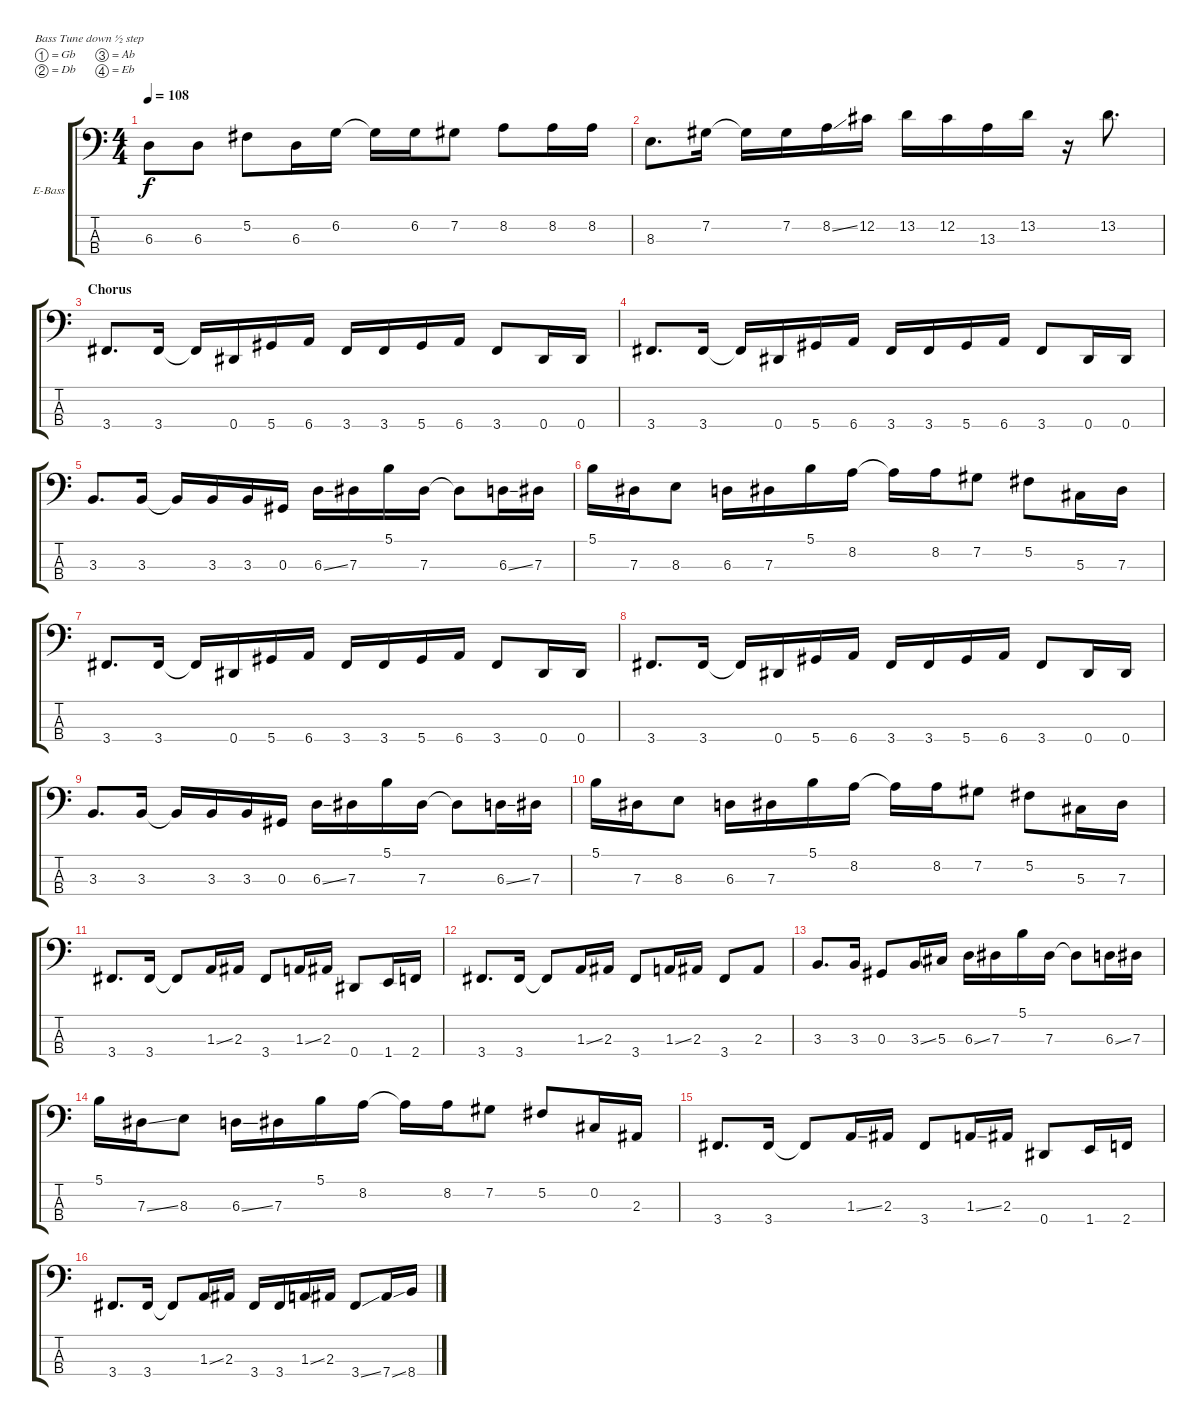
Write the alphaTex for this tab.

\bracketExtendMode groupsimilarinstruments
\firstSystemTrackNameOrientation horizontal
\otherSystemsTrackNameOrientation horizontal
\track ("Bass - Pat" "E-Bass") {instrument electricbasspick}
\staff {score tabs}
\tuning (Gb2 Db2 Ab1 Eb1)
\ts (4 4)
\tempo 108
\clef f4
\ks c
6.3.8{dy f} 6.3.8 5.2.8 6.3.16 6.2.16 6.2{t}.16 6.2.16 7.2.8 8.2.8 8.2.16 8.2.16 |
8.3.8{d} 7.2.16 7.2{t}.16 7.2.16 8.2{ss}.16 12.2.16 13.2.16 12.2.16 13.3.16 13.2.16 r.16 13.2.8{d} |
\section ("" "Chorus")
3.4.8{d} 3.4.16 3.4{t}.16 0.4.16 5.4.16 6.4.16 3.4.16 3.4.16 5.4.16 6.4.16 3.4.8 0.4.16 0.4.16 |
3.4.8{d} 3.4.16 3.4{t}.16 0.4.16 5.4.16 6.4.16 3.4.16 3.4.16 5.4.16 6.4.16 3.4.8 0.4.16 0.4.16 |
3.3.8{d} 3.3.16 3.3{t}.16 3.3.16 3.3.16 0.3.16 6.3{ss}.16 7.3.16 5.1.16 7.3.16 7.3{t}.8 6.3{ss}.16 7.3.16 |
5.1.16 7.3.16 8.3.8 6.3.16 7.3.16 5.1.16 8.2.16 8.2{t}.16 8.2.16 7.2.8 5.2.8 5.3.16 7.3.16 |
3.4.8{d} 3.4.16 3.4{t}.16 0.4.16 5.4.16 6.4.16 3.4.16 3.4.16 5.4.16 6.4.16 3.4.8 0.4.16 0.4.16 |
3.4.8{d} 3.4.16 3.4{t}.16 0.4.16 5.4.16 6.4.16 3.4.16 3.4.16 5.4.16 6.4.16 3.4.8 0.4.16 0.4.16 |
3.3.8{d} 3.3.16 3.3{t}.16 3.3.16 3.3.16 0.3.16 6.3{ss}.16 7.3.16 5.1.16 7.3.16 7.3{t}.8 6.3{ss}.16 7.3.16 |
5.1.16 7.3.16 8.3.8 6.3.16 7.3.16 5.1.16 8.2.16 8.2{t}.16 8.2.16 7.2.8 5.2.8 5.3.16 7.3.16 |
3.4.8{d} 3.4.16 3.4{t}.8 1.3{ss}.16 2.3.16 3.4.8 1.3{ss}.16 2.3.16 0.4.8 1.4.16 2.4.16 |
3.4.8{d} 3.4.16 3.4{t}.8 1.3{ss}.16 2.3.16 3.4.8 1.3{ss}.16 2.3.16 3.4.8 2.3.8 |
3.3.8{d} 3.3.16 0.3.8 3.3{ss}.16 5.3.16 6.3{ss}.16 7.3.16 5.1.16 7.3.16 7.3{t}.8 6.3{ss}.16 7.3.16 |
5.1.16 7.3{ss}.16 8.3.8 6.3{ss}.16 7.3.16 5.1.16 8.2.16 8.2{t}.16 8.2.16 7.2.8 5.2.8 0.2.16 2.3.16 |
3.4.8{d} 3.4.16 3.4{t}.8 1.3{ss}.16 2.3.16 3.4.8 1.3{ss}.16 2.3.16 0.4.8 1.4.16 2.4.16 |
3.4.8{d} 3.4.16 3.4{t}.8 1.3{ss}.16 2.3.16 3.4.16 3.4.16 1.3{ss}.16 2.3.16 3.4{ss}.8 7.4{ss}.16 8.4.16
